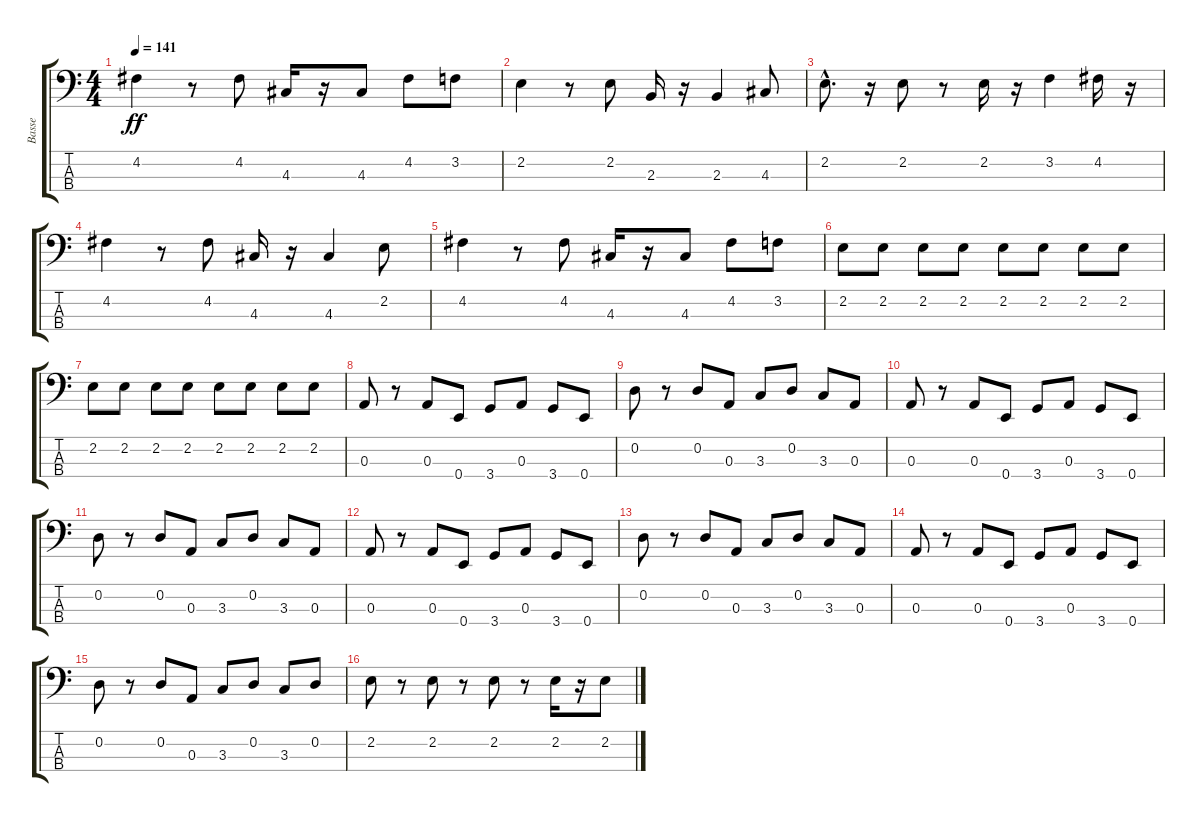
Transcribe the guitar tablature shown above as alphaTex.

\track ("Basse" "Basse") {instrument fretlessbass}
\staff {score tabs}
\tuning (G2 D2 A1 E1) {hide}
\ts (4 4)
\tempo 141
\clef f4
\ks c
4.2.4{dy ff} r.8 4.2.8 4.3.16 r.16 4.3.8 4.2.8 3.2.8 |
2.2.4 r.8 2.2.8 2.3.16 r.16 2.3.4 4.3.8 |
2.2{hac}.8{d} r.16 2.2.8 r.8 2.2.16 r.16 3.2.4 4.2.16 r.16 |
4.2.4 r.8 4.2.8 4.3.16 r.16 4.3.4 2.2.8 |
4.2.4 r.8 4.2.8 4.3.16 r.16 4.3.8 4.2.8 3.2.8 |
2.2.8 2.2.8 2.2.8 2.2.8 2.2.8 2.2.8 2.2.8 2.2.8 |
2.2.8 2.2.8 2.2.8 2.2.8 2.2.8 2.2.8 2.2.8 2.2.8 |
0.3.8 r.8 0.3.8 0.4.8 3.4.8 0.3.8 3.4.8 0.4.8 |
0.2.8 r.8 0.2.8 0.3.8 3.3.8 0.2.8 3.3.8 0.3.8 |
0.3.8 r.8 0.3.8 0.4.8 3.4.8 0.3.8 3.4.8 0.4.8 |
0.2.8 r.8 0.2.8 0.3.8 3.3.8 0.2.8 3.3.8 0.3.8 |
0.3.8 r.8 0.3.8 0.4.8 3.4.8 0.3.8 3.4.8 0.4.8 |
0.2.8 r.8 0.2.8 0.3.8 3.3.8 0.2.8 3.3.8 0.3.8 |
0.3.8 r.8 0.3.8 0.4.8 3.4.8 0.3.8 3.4.8 0.4.8 |
0.2.8 r.8 0.2.8 0.3.8 3.3.8 0.2.8 3.3.8 0.2.8 |
2.2.8 r.8 2.2.8 r.8 2.2.8 r.8 2.2.16 r.16 2.2.8
